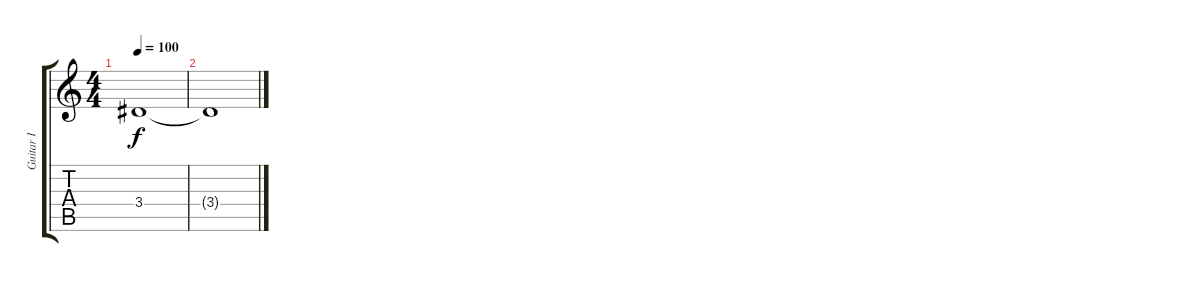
\track ("Guitar I" "Guitar I") {instrument distortionguitar}
\staff {score tabs}
\tuning (D4 A3 F3 C3 G2 D2) {hide}
\ts (4 4)
\tempo 100
\clef g2
\ks c
3.4{t}.1{dy f} |
3.4{t}.1
